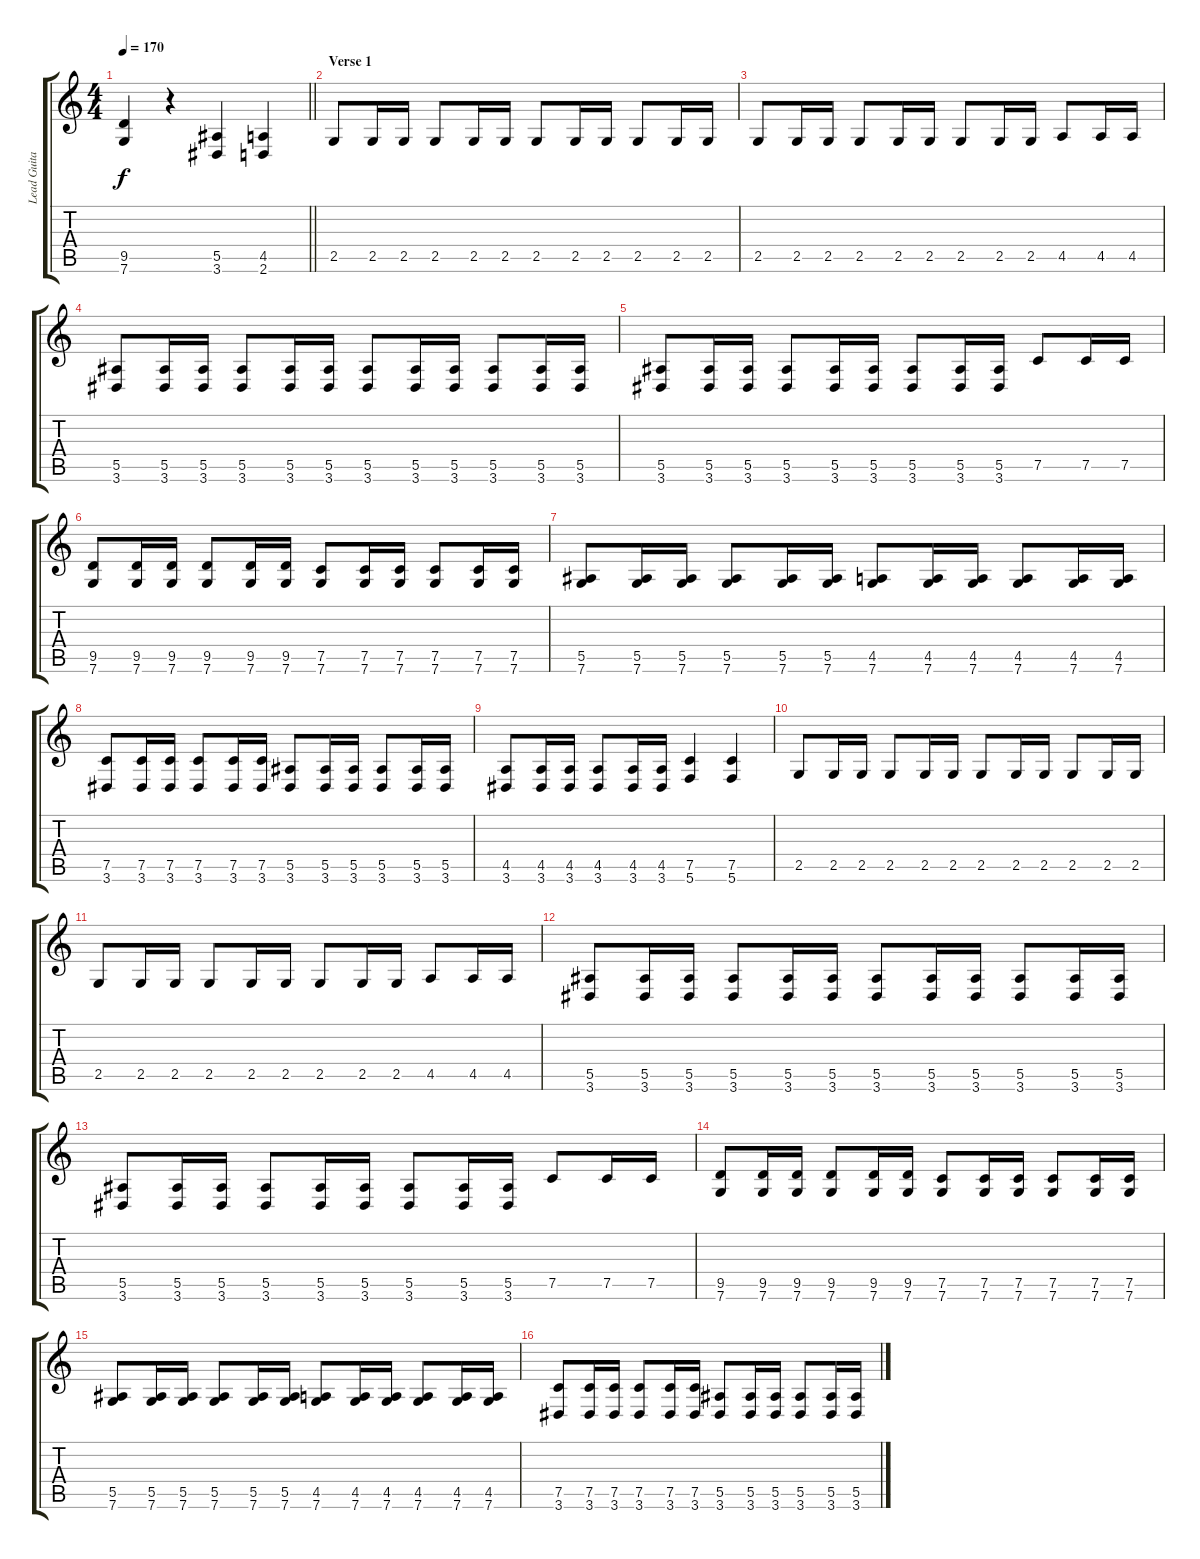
\track ("Lead Guitar" "Lead Guita") {instrument overdrivenguitar}
\staff {score tabs}
\tuning (C4 G3 Eb3 Bb2 F2 C2) {hide}
\ts (4 4)
\tempo 170
\clef g2
\barLineRight lightlight
\ks c
(9.5 7.6).4{dy f} r.4 (5.5 3.6).4 (4.5 2.6).4 |
\section ("" "Verse 1")
2.5.8 2.5.16 2.5.16 2.5.8 2.5.16 2.5.16 2.5.8 2.5.16 2.5.16 2.5.8 2.5.16 2.5.16 |
2.5.8 2.5.16 2.5.16 2.5.8 2.5.16 2.5.16 2.5.8 2.5.16 2.5.16 4.5.8 4.5.16 4.5.16 |
(5.5 3.6).8 (5.5 3.6).16 (5.5 3.6).16 (5.5 3.6).8 (5.5 3.6).16 (5.5 3.6).16 (5.5 3.6).8 (5.5 3.6).16 (5.5 3.6).16 (5.5 3.6).8 (5.5 3.6).16 (5.5 3.6).16 |
(5.5 3.6).8 (5.5 3.6).16 (5.5 3.6).16 (5.5 3.6).8 (5.5 3.6).16 (5.5 3.6).16 (5.5 3.6).8 (5.5 3.6).16 (5.5 3.6).16 7.5.8 7.5.16 7.5.16 |
(9.5 7.6).8 (9.5 7.6).16 (9.5 7.6).16 (9.5 7.6).8 (9.5 7.6).16 (9.5 7.6).16 (7.5 7.6).8 (7.5 7.6).16 (7.5 7.6).16 (7.5 7.6).8 (7.5 7.6).16 (7.5 7.6).16 |
(5.5 7.6).8 (5.5 7.6).16 (5.5 7.6).16 (5.5 7.6).8 (5.5 7.6).16 (5.5 7.6).16 (4.5 7.6).8 (4.5 7.6).16 (4.5 7.6).16 (4.5 7.6).8 (4.5 7.6).16 (4.5 7.6).16 |
(7.5 3.6).8 (7.5 3.6).16 (7.5 3.6).16 (7.5 3.6).8 (7.5 3.6).16 (7.5 3.6).16 (5.5 3.6).8 (5.5 3.6).16 (5.5 3.6).16 (5.5 3.6).8 (5.5 3.6).16 (5.5 3.6).16 |
(4.5 3.6).8 (4.5 3.6).16 (4.5 3.6).16 (4.5 3.6).8 (4.5 3.6).16 (4.5 3.6).16 (7.5 5.6).4 (7.5 5.6).4 |
2.5.8 2.5.16 2.5.16 2.5.8 2.5.16 2.5.16 2.5.8 2.5.16 2.5.16 2.5.8 2.5.16 2.5.16 |
2.5.8 2.5.16 2.5.16 2.5.8 2.5.16 2.5.16 2.5.8 2.5.16 2.5.16 4.5.8 4.5.16 4.5.16 |
(5.5 3.6).8 (5.5 3.6).16 (5.5 3.6).16 (5.5 3.6).8 (5.5 3.6).16 (5.5 3.6).16 (5.5 3.6).8 (5.5 3.6).16 (5.5 3.6).16 (5.5 3.6).8 (5.5 3.6).16 (5.5 3.6).16 |
(5.5 3.6).8 (5.5 3.6).16 (5.5 3.6).16 (5.5 3.6).8 (5.5 3.6).16 (5.5 3.6).16 (5.5 3.6).8 (5.5 3.6).16 (5.5 3.6).16 7.5.8 7.5.16 7.5.16 |
(9.5 7.6).8 (9.5 7.6).16 (9.5 7.6).16 (9.5 7.6).8 (9.5 7.6).16 (9.5 7.6).16 (7.5 7.6).8 (7.5 7.6).16 (7.5 7.6).16 (7.5 7.6).8 (7.5 7.6).16 (7.5 7.6).16 |
(5.5 7.6).8 (5.5 7.6).16 (5.5 7.6).16 (5.5 7.6).8 (5.5 7.6).16 (5.5 7.6).16 (4.5 7.6).8 (4.5 7.6).16 (4.5 7.6).16 (4.5 7.6).8 (4.5 7.6).16 (4.5 7.6).16 |
(7.5 3.6).8 (7.5 3.6).16 (7.5 3.6).16 (7.5 3.6).8 (7.5 3.6).16 (7.5 3.6).16 (5.5 3.6).8 (5.5 3.6).16 (5.5 3.6).16 (5.5 3.6).8 (5.5 3.6).16 (5.5 3.6).16
